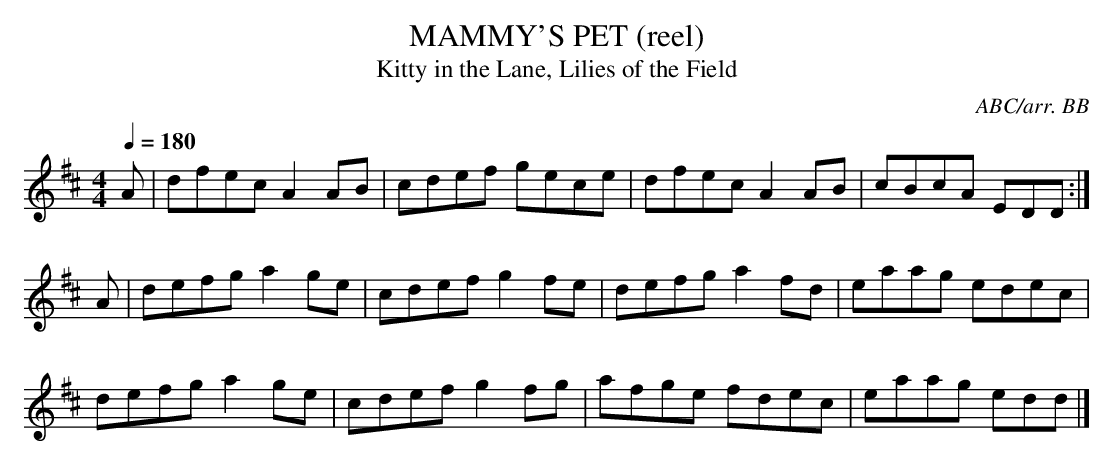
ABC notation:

X:1
T:MAMMY'S PET (reel)
T:Kitty in the Lane, Lilies of the Field
C:ABC/arr. BB
Q:1/4=180
L:1/8
M:4/4
K:D
A|dfec A2AB|cdef gece|dfec A2AB|cBcA EDD:|
A|defg a2 ge|cdef g2 fe|defg a2 fd|eaag edec|
defg a2 ge|cdef g2 fg|afge fdec|eaag edd |]
